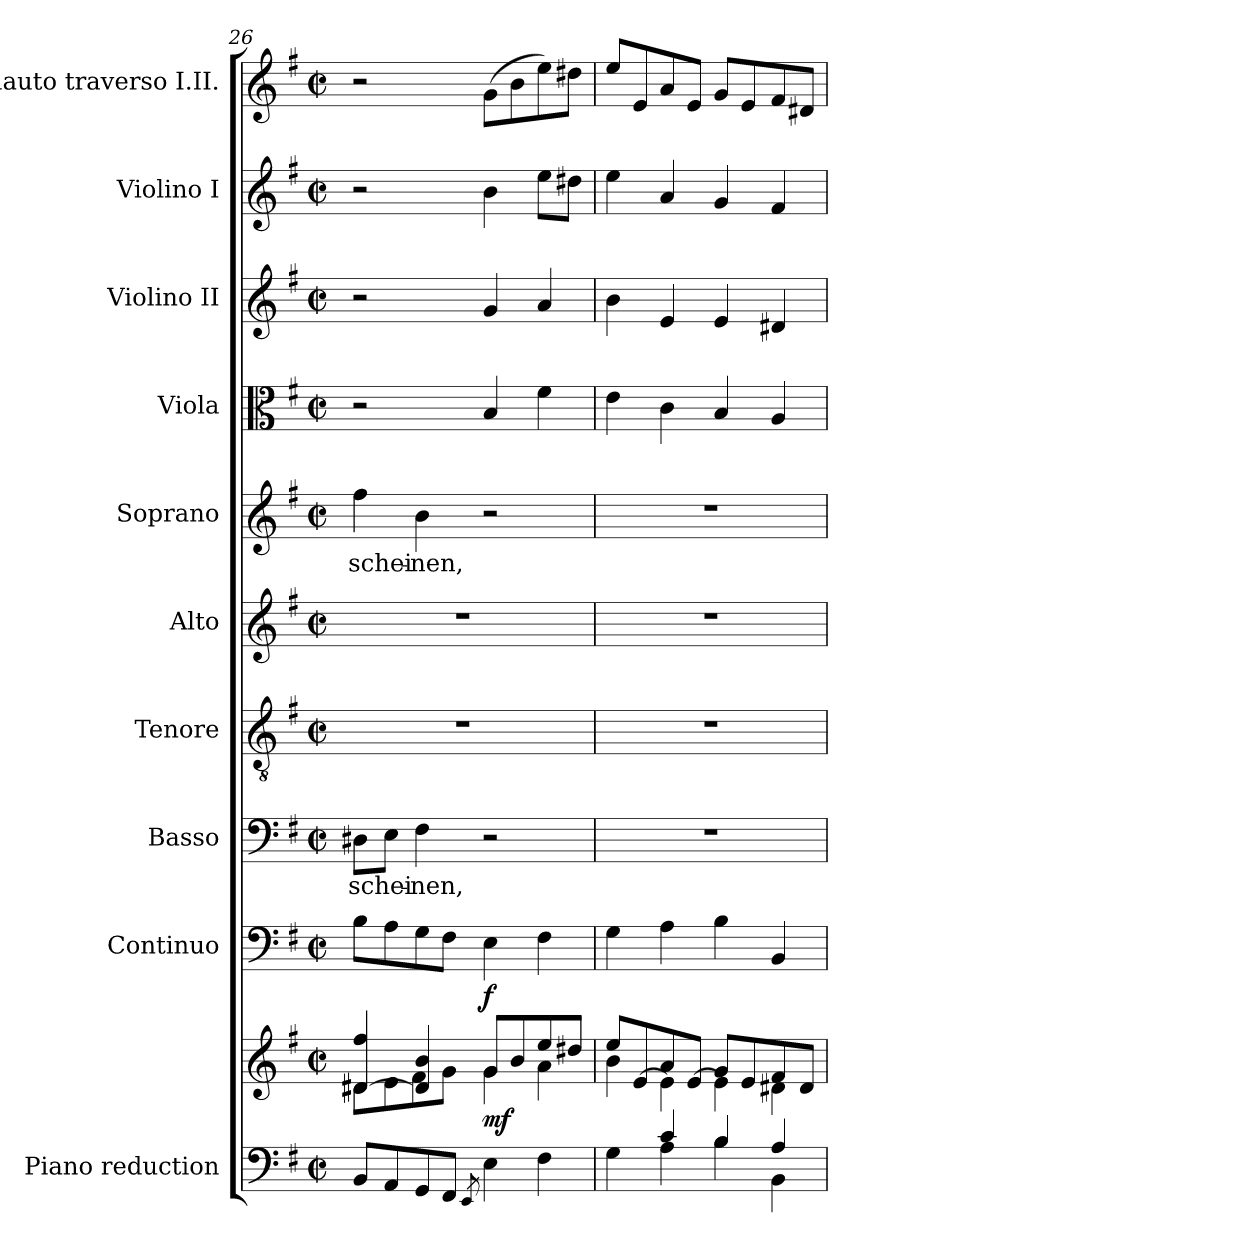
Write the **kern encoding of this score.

**kern	**kern	**dynam	**kern	**dynam	**kern	**text	**kern	**kern	**kern	**text	**kern	**kern	**kern	**kern
*part10	*part10	*part10	*part9	*part9	*part8	*part8	*part7	*part6	*part5	*part5	*part4	*part3	*part2	*part1
*staff11	*staff10	*staff10/11	*staff9	*staff9	*staff8	*staff8	*staff7	*staff6	*staff5	*staff5	*staff4	*staff3	*staff2	*staff1
*I"Piano reduction	*	*	*I"Continuo	*	*I"Basso	*	*I"Tenore	*I"Alto	*I"Soprano	*	*I"Viola	*I"Violino II	*I"Violino I	*I"Flauto traverso I.II.
*I'Pno	*	*	*	*	*	*	*	*	*	*	*I'Vla	*I'Vln	*I'Vln	*I'Fl
*clefF4	*clefG2	*	*clefF4	*	*clefF4	*	*clefGv2	*clefG2	*clefG2	*	*clefC3	*clefG2	*clefG2	*clefG2
*k[f#]	*k[f#]	*	*k[f#]	*	*k[f#]	*	*k[f#]	*k[f#]	*k[f#]	*	*k[f#]	*k[f#]	*k[f#]	*k[f#]
*M2/2	*M2/2	*	*M2/2	*	*M2/2	*	*M2/2	*M2/2	*M2/2	*	*M2/2	*M2/2	*M2/2	*M2/2
*met(c|)	*met(c|)	*	*met(c|)	*	*met(c|)	*	*met(c|)	*met(c|)	*met(c|)	*	*met(c|)	*met(c|)	*met(c|)	*met(c|)
=26	=26	=26	=26	=26	=26	=26	=26	=26	=26	=26	=26	=26	=26	=26
*	*^	*	*	*	*	*	*	*	*	*	*	*	*	*
!	!	!	!	!	!	!	!LO:LY:b	!	!	!	!LO:LY:b	!	!	!	!
8BB/L	[4d#X/ 4ff#/	8d#\L	.	8B\L	.	8D#X\L	schei-	1r	1r	4ff#\	schei-	2r	2r	2r	2r
8AA/	.	8e\	.	8A\	.	8E\J	.	.	.	.	.	.	.	.	.
!	!	!	!	!	!	!	!LO:LY:b	!	!	!	!LO:LY:b	!	!	!	!
8GG/	4d#/] 4b/	8f#\	.	8G\	.	4F#\	-nen,	.	.	4b\	-nen,	.	.	.	.
8FF#/J	.	8g\J	.	8F#\J	.	.	.	.	.	.	.	.	.	.	.
8qEE/	.	.	.	.	.	.	.	.	.	.	.	.	.	.	.
!	!	!	!LO:DY:b	!	!LO:DY:b	!	!	!	!	!	!	!	!	!	!
4E\	8g/L	4g\	mf	4E\	f	2r	.	.	.	2r	.	4B/	4g/	4b\	(>8g\L
.	8b/	.	.	.	.	.	.	.	.	.	.	.	.	.	8b\
4F#\	8ee/	4a\	.	4F#\	.	.	.	.	.	.	.	4f#\	4a/	8ee\L	8ee\)
.	8dd#X/J	.	.	.	.	.	.	.	.	.	.	.	.	8dd#X\J	8dd#X\J
=27	=27	=27	=27	=27	=27	=27	=27	=27	=27	=27	=27	=27	=27	=27	=27
*^	*	*	*	*	*	*	*	*	*	*	*	*	*	*	*
4ryy	4G\	8ee/L	4b\	.	4G\	.	1r	.	1r	1r	1r	.	4e\	4b\	4ee\	8ee/L
.	.	[8e/	.	.	.	.	.	.	.	.	.	.	.	.	.	8e/
4c/	4A\	8a/	4e\]	.	4A\	.	.	.	.	.	.	.	4c\	4e/	4a/	8a/
.	.	[8e/J	.	.	.	.	.	.	.	.	.	.	.	.	.	8e/J
4B/	4B\	8g/L	4e\]	.	4B\	.	.	.	.	.	.	.	4B/	4e/	4g/	8g/L
.	.	8e/	.	.	.	.	.	.	.	.	.	.	.	.	.	8e/
4A/	4BB\	8f#/	4d#X\	.	4BB/	.	.	.	.	.	.	.	4A/	4d#X/	4f#/	8f#/
.	.	8d#/J	.	.	.	.	.	.	.	.	.	.	.	.	.	8d#X/J
*v	*v	*	*	*	*	*	*	*	*	*	*	*	*	*	*	*
*	*v	*v	*	*	*	*	*	*	*	*	*	*	*	*	*
=	=	=	=	=	=	=	=	=	=	=	=	=	=	=
*-	*-	*-	*-	*-	*-	*-	*-	*-	*-	*-	*-	*-	*-	*-
